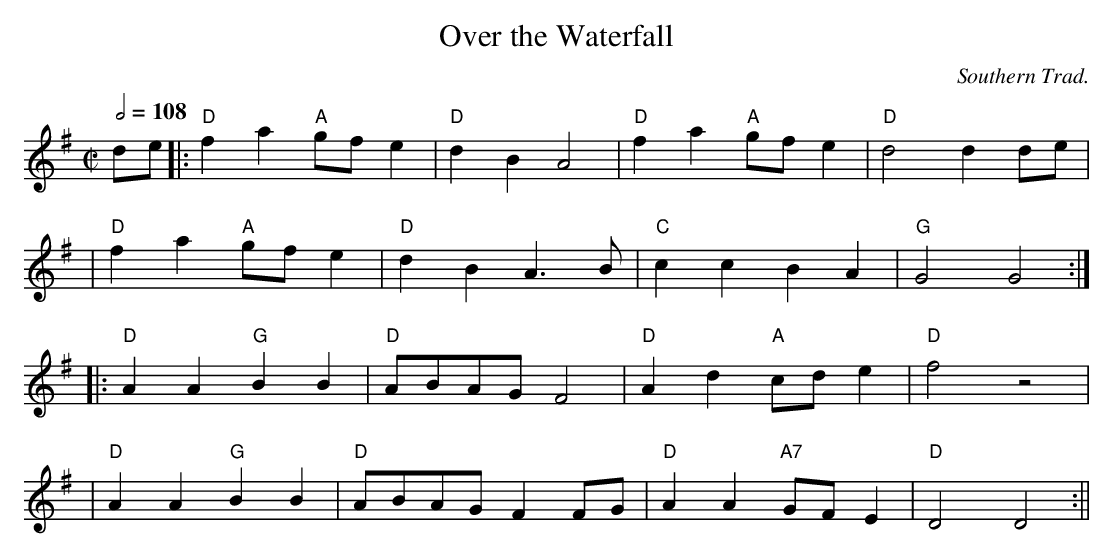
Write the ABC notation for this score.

X:1
T: Over the Waterfall
C: Southern Trad.
M: C|
L:1/8
Q: 1/2=108
K: Dmix
de \
|: "D"f2a2 "A"gfe2 | "D"d2B2 A4 | "D"f2a2 "A"gfe2 | "D"d4 d2de |
| "D"f2a2 "A"gfe2 | "D"d2B2 A3B | "C"c2c2 B2A2 | "G"G4 G4 :|
|: "D"A2A2 "G"B2B2 | "D"ABAG F4 | "D"A2d2 "A"cde2 | "D"f4 z4 |
| "D"A2A2 "G"B2B2 | "D"ABAG F2FG | "D"A2A2 "A7"GFE2 | "D"D4 D4 :||
